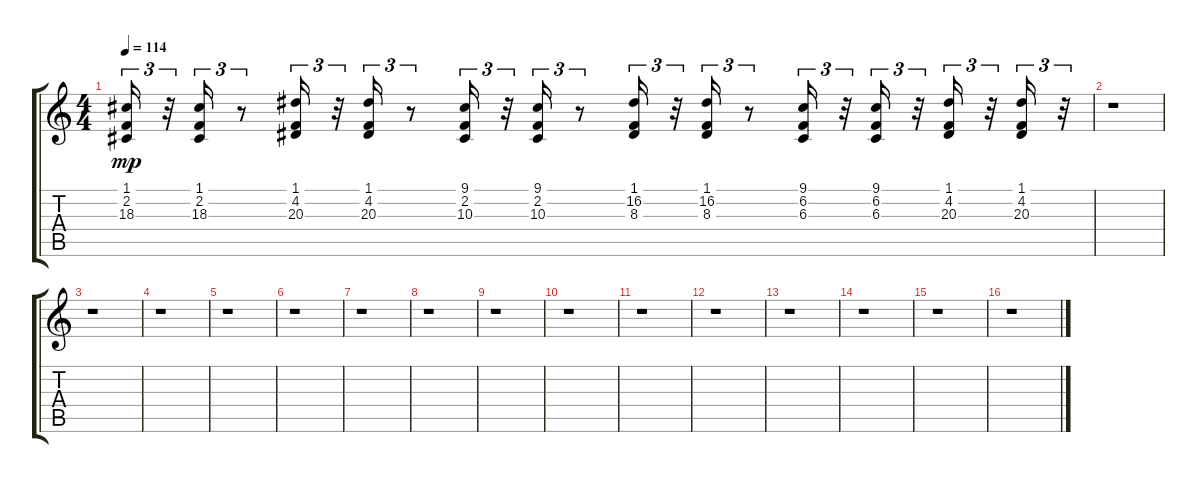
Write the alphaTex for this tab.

\track "" {instrument percussiveorgan}
\staff {score tabs}
\tuning (E4 B3 G3 D3 A2 E2) {hide}
\ts (4 4)
\tempo 114
\clef g2
\ks c
(1.1 2.2 18.3).16{tu (3 2) dy mp} r.32{tu (3 2)} (1.1 2.2 18.3).16{tu (3 2)} r.8{tu (3 2)} (1.1 4.2 20.3).16{tu (3 2)} r.32{tu (3 2)} (1.1 4.2 20.3).16{tu (3 2)} r.8{tu (3 2)} (9.1 2.2 10.3).16{tu (3 2)} r.32{tu (3 2)} (9.1 2.2 10.3).16{tu (3 2)} r.8{tu (3 2)} (1.1 16.2 8.3).16{tu (3 2)} r.32{tu (3 2)} (1.1 16.2 8.3).16{tu (3 2)} r.8{tu (3 2)} (9.1 6.2 6.3).16{tu (3 2)} r.32{tu (3 2)} (9.1 6.2 6.3).16{tu (3 2)} r.32{tu (3 2)} (1.1 4.2 20.3).16{tu (3 2)} r.32{tu (3 2)} (1.1 4.2 20.3).16{tu (3 2)} r.32{tu (3 2)} |
r.1 |
r.1 |
r.1 |
r.1 |
r.1 |
r.1 |
r.1 |
r.1 |
r.1 |
r.1 |
r.1 |
r.1 |
r.1 |
r.1 |
r.1
